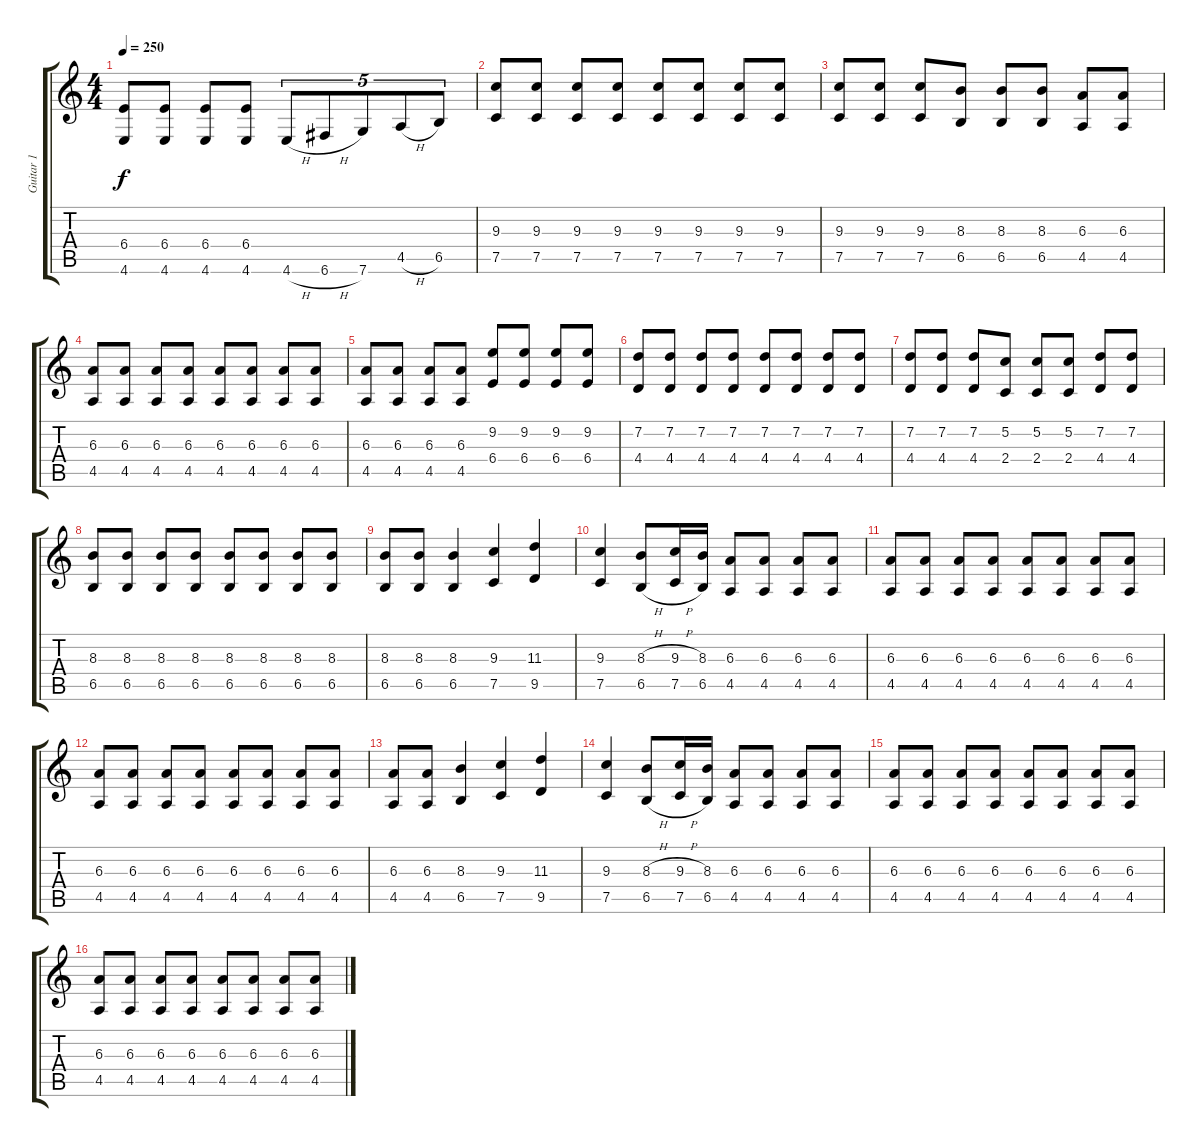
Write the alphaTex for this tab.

\track ("Guitar 1" "Guitar 1") {instrument distortionguitar}
\staff {score tabs}
\tuning (C4 G3 Eb3 Bb2 F2 C2) {hide}
\ts (4 4)
\tempo 250
\clef g2
\ks c
(6.4 4.6).8{dy f} (6.4 4.6).8 (6.4 4.6).8 (6.4 4.6).8 4.6{h}.8{tu (5 4)} 6.6{h}.8{tu (5 4)} 7.6.8{tu (5 4)} 4.5{h}.8{tu (5 4)} 6.5.8{tu (5 4)} |
(9.3 7.5).8 (9.3 7.5).8 (9.3 7.5).8 (9.3 7.5).8 (9.3 7.5).8 (9.3 7.5).8 (9.3 7.5).8 (9.3 7.5).8 |
(9.3 7.5).8 (9.3 7.5).8 (9.3 7.5).8 (8.3 6.5).8 (8.3 6.5).8 (8.3 6.5).8 (6.3 4.5).8 (6.3 4.5).8 |
(6.3 4.5).8 (6.3 4.5).8 (6.3 4.5).8 (6.3 4.5).8 (6.3 4.5).8 (6.3 4.5).8 (6.3 4.5).8 (6.3 4.5).8 |
(6.3 4.5).8 (6.3 4.5).8 (6.3 4.5).8 (6.3 4.5).8 (9.2 6.4).8 (9.2 6.4).8 (9.2 6.4).8 (9.2 6.4).8 |
(7.2 4.4).8 (7.2 4.4).8 (7.2 4.4).8 (7.2 4.4).8 (7.2 4.4).8 (7.2 4.4).8 (7.2 4.4).8 (7.2 4.4).8 |
(7.2 4.4).8 (7.2 4.4).8 (7.2 4.4).8 (5.2 2.4).8 (5.2 2.4).8 (5.2 2.4).8 (7.2 4.4).8 (7.2 4.4).8 |
(8.3 6.5).8 (8.3 6.5).8 (8.3 6.5).8 (8.3 6.5).8 (8.3 6.5).8 (8.3 6.5).8 (8.3 6.5).8 (8.3 6.5).8 |
(8.3 6.5).8 (8.3 6.5).8 (8.3 6.5).4 (9.3 7.5).4 (11.3 9.5).4 |
(9.3 7.5).4 (8.3{h} 6.5{h}).8 (9.3{h} 7.5{h}).16 (8.3 6.5).16 (6.3 4.5).8 (6.3 4.5).8 (6.3 4.5).8 (6.3 4.5).8 |
(6.3 4.5).8 (6.3 4.5).8 (6.3 4.5).8 (6.3 4.5).8 (6.3 4.5).8 (6.3 4.5).8 (6.3 4.5).8 (6.3 4.5).8 |
(6.3 4.5).8 (6.3 4.5).8 (6.3 4.5).8 (6.3 4.5).8 (6.3 4.5).8 (6.3 4.5).8 (6.3 4.5).8 (6.3 4.5).8 |
(6.3 4.5).8 (6.3 4.5).8 (8.3 6.5).4 (9.3 7.5).4 (11.3 9.5).4 |
(9.3 7.5).4 (8.3{h} 6.5{h}).8 (9.3{h} 7.5{h}).16 (8.3 6.5).16 (6.3 4.5).8 (6.3 4.5).8 (6.3 4.5).8 (6.3 4.5).8 |
(6.3 4.5).8 (6.3 4.5).8 (6.3 4.5).8 (6.3 4.5).8 (6.3 4.5).8 (6.3 4.5).8 (6.3 4.5).8 (6.3 4.5).8 |
(6.3 4.5).8 (6.3 4.5).8 (6.3 4.5).8 (6.3 4.5).8 (6.3 4.5).8 (6.3 4.5).8 (6.3 4.5).8 (6.3 4.5).8
